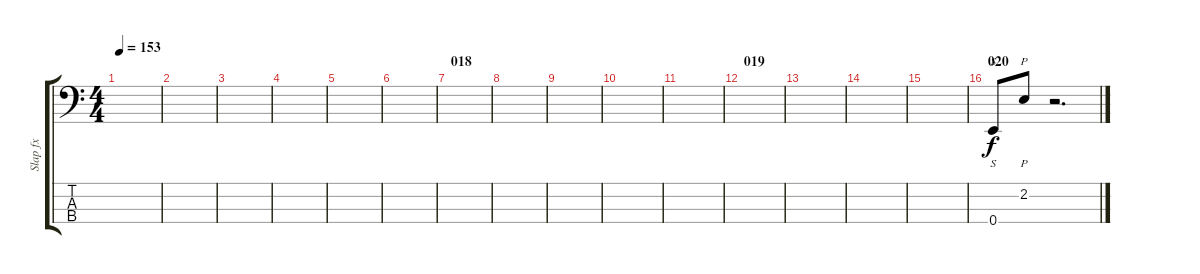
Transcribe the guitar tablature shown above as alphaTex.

\track ("Slap fx" "Slap fx") {instrument slapbass1}
\staff {score tabs}
\tuning (G2 D2 A1 E1) {hide}
\ts (4 4)
\tempo 153
\clef f4
\ks c
|
|
|
|
|
|
\section ("" "018")
|
|
|
|
|
\section ("" "019")
|
|
|
|
\section ("" "020")
0.4.8{s} 2.2.8{p} r.2{d}
